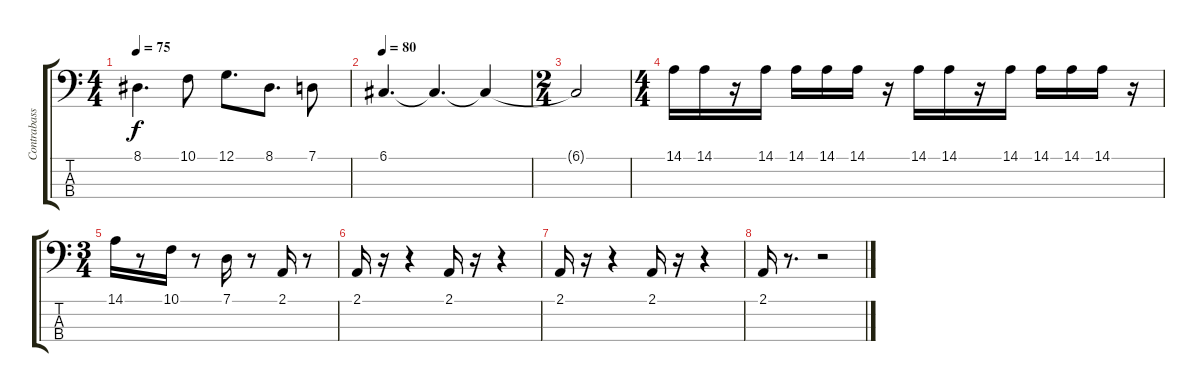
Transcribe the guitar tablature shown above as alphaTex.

\track ("Contrabass" "Contrabass") {instrument contrabass}
\staff {score tabs}
\tuning (G1 D1 A0 C0) {hide}
\ts (4 4)
\tempo 75
\clef f4
\ks c
8.1.4{d dy f} 10.1.8 12.1.8{d} 8.1.8{d} 7.1.8 |
\tempo 80
6.1.4{d} 6.1{t}.4{d volume 5} 6.1{t}.4 |
\ts (2 4)
6.1{t}.2{volume 6} |
\ts (4 4)
14.1.16 14.1.16 r.16 14.1.16 14.1.16 14.1.16 14.1.16 r.16 14.1.16 14.1.16 r.16 14.1.16 14.1.16 14.1.16 14.1.16 r.16 |
\ts (3 4)
14.1.16 r.8 10.1.16 r.8 7.1.16 r.8 2.1.16 r.8 |
2.1.16 r.16 r.4 2.1.16 r.16 r.4 |
2.1.16 r.16 r.4 2.1.16 r.16 r.4 |
2.1.16 r.8{d} r.2
